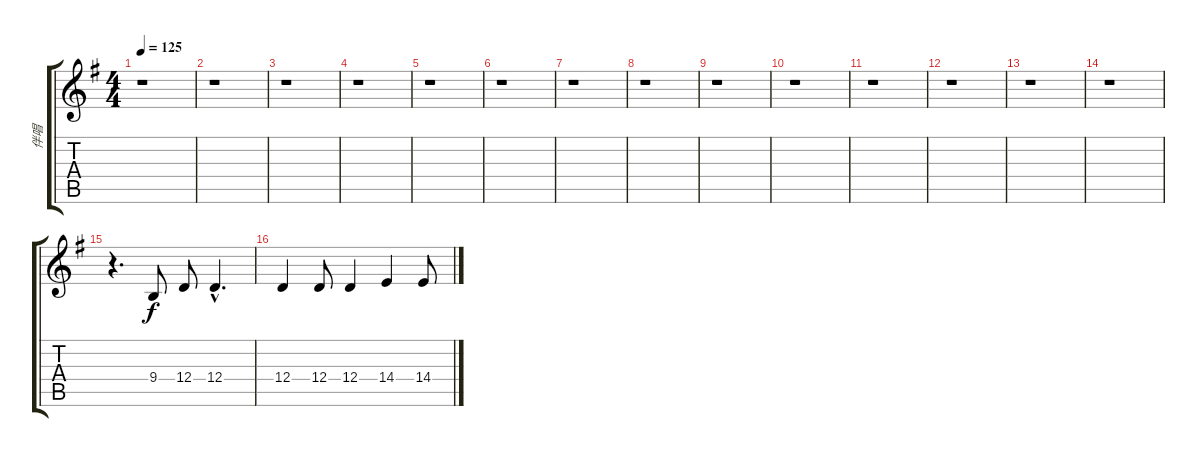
\track ("伴唱" "伴唱") {instrument accordion}
\staff {score tabs}
\tuning (E4 B3 G3 D3 A2 E2) {hide}
\ts (4 4)
\tempo 125
\clef g2
\ks g
r.1{dy f} |
r.1 |
r.1 |
r.1 |
r.1 |
r.1 |
r.1 |
r.1 |
r.1 |
r.1 |
r.1 |
r.1 |
r.1 |
r.1 |
r.4{d} 9.4.8 12.4.8 12.4{hac}.4{d} |
12.4.4 12.4.8 12.4.4 14.4.4 14.4.8
